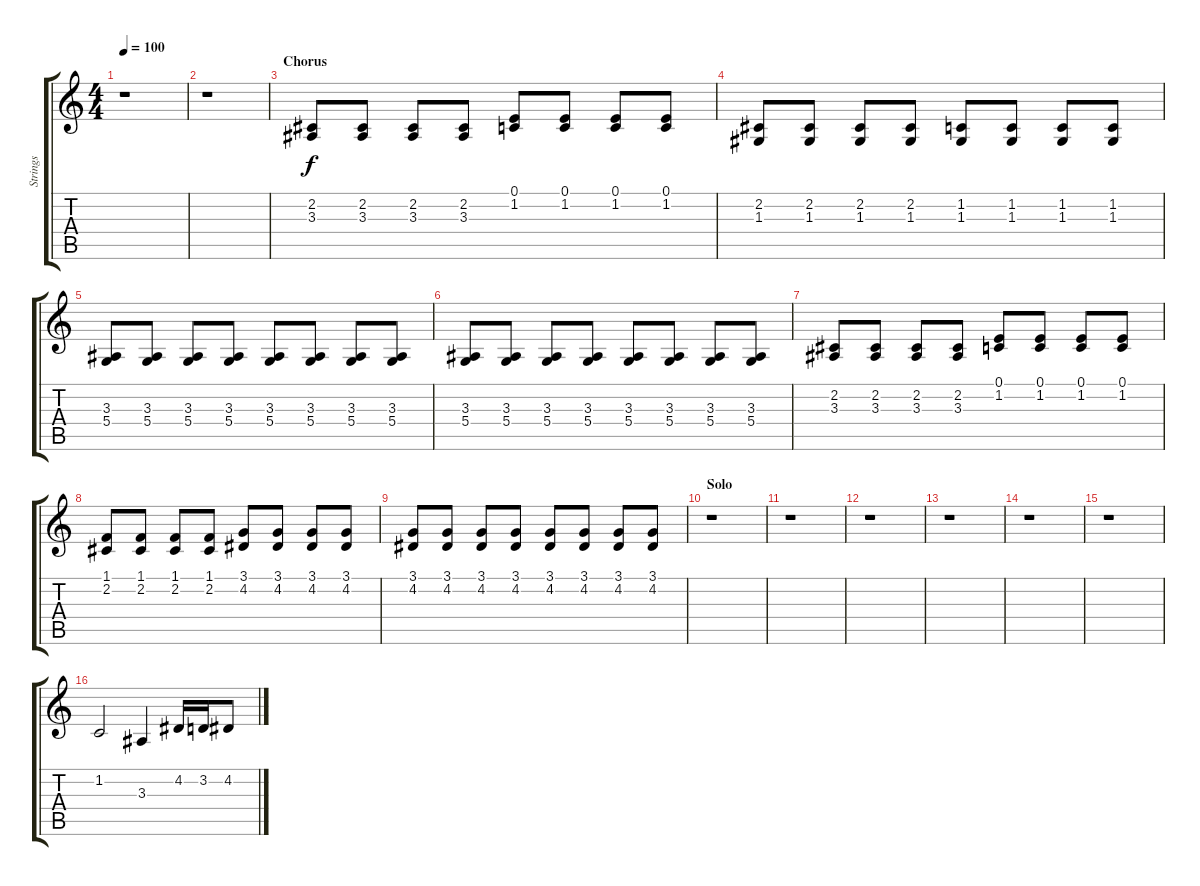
\track ("Strings" "Strings") {instrument violin}
\staff {score tabs}
\tuning (E4 B3 G3 D3 A2 E2) {hide}
\ts (4 4)
\tempo 100
\clef g2
\ks c
r.1{dy f} |
r.1 |
\section ("" "Chorus")
(2.2 3.3).8 (2.2 3.3).8 (2.2 3.3).8 (2.2 3.3).8 (0.1 1.2).8 (0.1 1.2).8 (0.1 1.2).8 (0.1 1.2).8 |
(2.2 1.3).8 (2.2 1.3).8 (2.2 1.3).8 (2.2 1.3).8 (1.2 1.3).8 (1.2 1.3).8 (1.2 1.3).8 (1.2 1.3).8 |
(3.3 5.4).8 (3.3 5.4).8 (3.3 5.4).8 (3.3 5.4).8 (3.3 5.4).8 (3.3 5.4).8 (3.3 5.4).8 (3.3 5.4).8 |
(3.3 5.4).8 (3.3 5.4).8 (3.3 5.4).8 (3.3 5.4).8 (3.3 5.4).8 (3.3 5.4).8 (3.3 5.4).8 (3.3 5.4).8 |
(2.2 3.3).8 (2.2 3.3).8 (2.2 3.3).8 (2.2 3.3).8 (0.1 1.2).8 (0.1 1.2).8 (0.1 1.2).8 (0.1 1.2).8 |
(1.1 2.2).8 (1.1 2.2).8 (1.1 2.2).8 (1.1 2.2).8 (3.1 4.2).8 (3.1 4.2).8 (3.1 4.2).8 (3.1 4.2).8 |
(3.1 4.2).8 (3.1 4.2).8 (3.1 4.2).8 (3.1 4.2).8 (3.1 4.2).8 (3.1 4.2).8 (3.1 4.2).8 (3.1 4.2).8 |
\section ("" "Solo")
r.1 |
r.1 |
r.1 |
r.1 |
r.1 |
r.1 |
1.2.2 3.3.4 4.2.16 3.2.16 4.2.8
